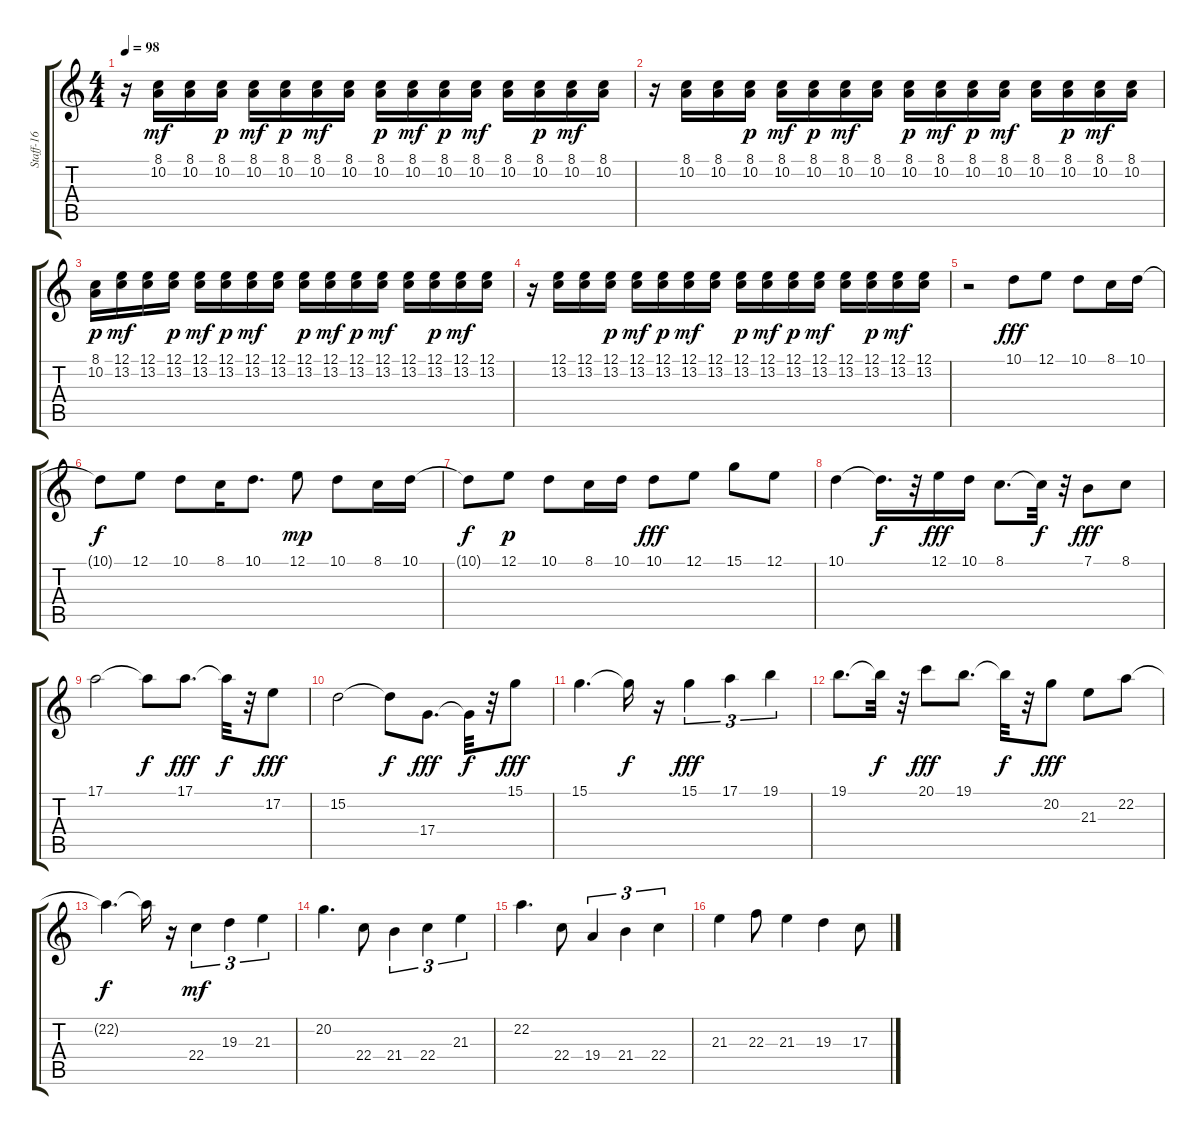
\track ("Staff-16" "Staff-16") {instrument sitar}
\staff {score tabs}
\tuning (E4 B3 G3 D3 A2 E2) {hide}
\ts (4 4)
\tempo 98
\clef g2
\ks c
r.16{dy f} (8.1 10.2).16{dy mf volume 1 instrument sitar} (8.1 10.2).16{volume 2} (8.1 10.2).16{dy p volume 2} (8.1 10.2).16{dy mf volume 2} (8.1 10.2).16{dy p volume 3} (8.1 10.2).16{dy mf volume 3} (8.1 10.2).16{volume 3} (8.1 10.2).16{dy p volume 4} (8.1 10.2).16{dy mf volume 4} (8.1 10.2).16{dy p volume 4} (8.1 10.2).16{dy mf volume 5} (8.1 10.2).16{volume 5} (8.1 10.2).16{dy p volume 5} (8.1 10.2).16{dy mf volume 6} (8.1 10.2).16{volume 6} |
r.16 (8.1 10.2).16{volume 7} (8.1 10.2).16{volume 7} (8.1 10.2).16{dy p volume 7} (8.1 10.2).16{dy mf volume 7} (8.1 10.2).16{dy p volume 8} (8.1 10.2).16{dy mf volume 8} (8.1 10.2).16{volume 8} (8.1 10.2).16{dy p volume 8} (8.1 10.2).16{dy mf volume 8} (8.1 10.2).16{dy p volume 9} (8.1 10.2).16{dy mf volume 9} (8.1 10.2).16{volume 9} (8.1 10.2).16{dy p volume 9} (8.1 10.2).16{dy mf volume 9} (8.1 10.2).16{volume 10} |
(8.1 10.2).16{dy p volume 10} (12.1 13.2).16{dy mf volume 10} (12.1 13.2).16{volume 10} (12.1 13.2).16{dy p volume 10} (12.1 13.2).16{dy mf volume 10} (12.1 13.2).16{dy p volume 9} (12.1 13.2).16{dy mf volume 9} (12.1 13.2).16{volume 9} (12.1 13.2).16{dy p volume 9} (12.1 13.2).16{dy mf volume 8} (12.1 13.2).16{dy p volume 8} (12.1 13.2).16{dy mf volume 8} (12.1 13.2).16{volume 8} (12.1 13.2).16{dy p volume 8} (12.1 13.2).16{dy mf volume 8} (12.1 13.2).16{volume 7} |
r.16 (12.1 13.2).16{volume 7} (12.1 13.2).16{volume 7} (12.1 13.2).16{dy p volume 6} (12.1 13.2).16{dy mf volume 6} (12.1 13.2).16{dy p volume 6} (12.1 13.2).16{dy mf volume 5} (12.1 13.2).16{volume 5} (12.1 13.2).16{dy p volume 4} (12.1 13.2).16{dy mf volume 4} (12.1 13.2).16{dy p volume 4} (12.1 13.2).16{dy mf volume 3} (12.1 13.2).16{volume 3} (12.1 13.2).16{dy p volume 3} (12.1 13.2).16{dy mf volume 2} (12.1 13.2).16{volume 2} |
r.2 10.1.8{dy fff volume 6 instrument pad6metallic} 12.1.8 10.1.8 8.1.16 10.1.16 |
10.1{t}.8{dy f} 12.1.8 10.1.8 8.1.16 10.1.8{d} 12.1.8{dy mp} 10.1.8 8.1.16 10.1.16 |
10.1{t}.8{dy f} 12.1.8{dy p} 10.1.8 8.1.16 10.1.16 10.1.8{dy fff} 12.1.8 15.1.8 12.1.8 |
10.1.4 10.1{t}.16{d dy f} r.32 12.1.16{dy fff} 10.1.16 8.1.8{d} 8.1{t}.32{dy f} r.32 7.1.8{dy fff} 8.1.8 |
17.1.2 17.1{t}.8{dy f} 17.1.8{d dy fff} 17.1{t}.32{dy f} r.32 17.2.8{dy fff} |
15.2.2 15.2{t}.8{dy f} 17.4.8{d dy fff} 17.4{t}.32{dy f} r.32 15.1.8{dy fff} |
15.1.4{d} 15.1{t}.16{dy f} r.16 15.1.4{tu (3 2) dy fff} 17.1.4{tu (3 2)} 19.1.4{tu (3 2)} |
19.1.8{d} 19.1{t}.32{dy f} r.32 20.1.8{dy fff} 19.1.8{d} 19.1{t}.32{dy f} r.32 20.2.8{dy fff} 21.3.8 22.2.8 |
22.2{t}.4{d dy f} 22.2{t}.16 r.16 22.4.4{tu (3 2) dy mf volume 12 instrument mutedtrumpet} 19.3.4{tu (3 2)} 21.3.4{tu (3 2)} |
20.2.4{d} 22.4.8{instrument trumpet} 21.4.4{tu (3 2)} 22.4.4{tu (3 2)} 21.3.4{tu (3 2)} |
22.2.4{d} 22.4.8{instrument mutedtrumpet} 19.4.4{tu (3 2)} 21.4.4{tu (3 2)} 22.4.4{tu (3 2)} |
21.3.4 22.3.8 21.3.4 19.3.4 17.3.8
